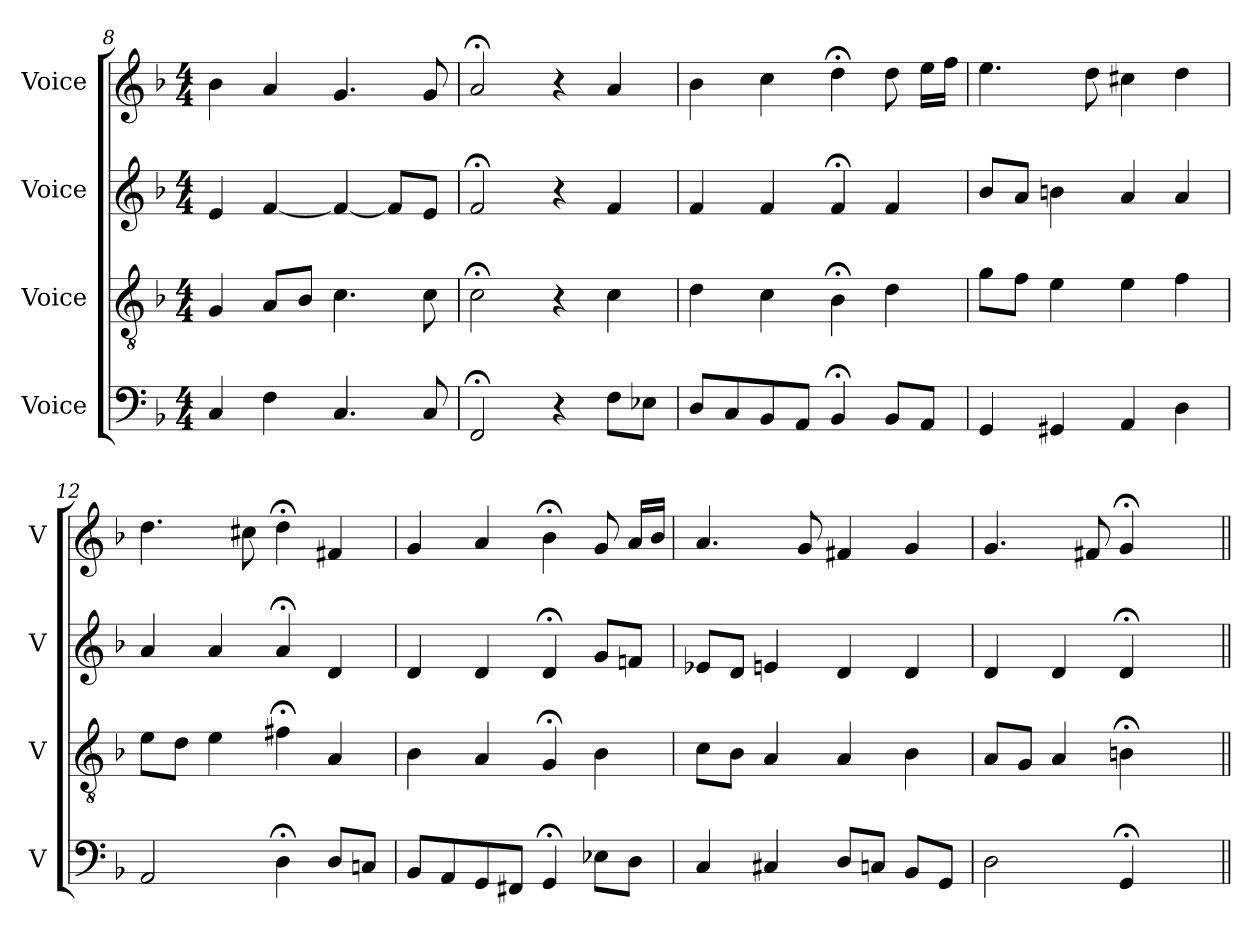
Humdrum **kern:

**kern	**kern	**kern	**kern
*part4	*part3	*part2	*part1
*staff4	*staff3	*staff2	*staff1
*I"Voice	*I"Voice	*I"Voice	*I"Voice
*I'V	*I'V	*I'V	*I'V
*clefF4	*clefGv2	*clefG2	*clefG2
*k[b-]	*k[b-]	*k[b-]	*k[b-]
*M4/4	*M4/4	*M4/4	*M4/4
=8	=8	=8	=8
4C/	4G/	4e/	4b-\
4F\	8A/L	[4f/	4a/
.	8B-/J	.	.
4.C/	4.c\	4f/_	4.g/
.	.	8f/L]	.
8C/	8c\	8e/J	8g/
=9	=9	=9	=9
2FF;/	2c;\	2f;/	2a;/
4r	4r	4r	4r
8F\L	4c\	4f/	4a/
8E-X\J	.	.	.
!!LO:LB:g=z
=10	=10	=10	=10
8D/L	4d\	4f/	4b-\
8C/	.	.	.
8BB-/	4c\	4f/	4cc\
8AA/J	.	.	.
4BB-;/	4B-;\	4f;/	4dd;\
8BB-/L	4d\	4f/	8dd\
8AA/J	.	.	16ee\LL
.	.	.	16ff\JJ
=11	=11	=11	=11
4GG/	8g\L	8b-/L	4.ee\
.	8f\J	8a/J	.
4GG#X/	4e\	4bn\	.
.	.	.	8dd\
4AA/	4e\	4a/	4cc#X\
4D\	4f\	4a/	4dd\
=12	=12	=12	=12
2AA/	8e\L	4a/	4.dd\
.	8d\J	.	.
.	4e\	4a/	.
.	.	.	8cc#X\
4D;\	4f#X;\	4a;/	4dd;\
8D/L	4A/	4d/	4f#X/
8Cn/J	.	.	.
=13	=13	=13	=13
8BB-/L	4B-\	4d/	4g/
8AA/	.	.	.
8GG/	4A/	4d/	4a/
8FF#X/J	.	.	.
4GG;/	4G;/	4d;/	4b-;\
8E-X\L	4B-\	8g/L	8g/
8D\J	.	8fn/J	16a/LL
.	.	.	16b-/JJ
!!LO:PB:g=z
=14	=14	=14	=14
4C/	8c\L	8e-X/L	4.a/
.	8B-\J	8d/J	.
4C#X/	4A/	4en/	.
.	.	.	8g/
8D/L	4A/	4d/	4f#X/
8Cn/J	.	.	.
8BB-/L	4B-\	4d/	4g/
8GG/J	.	.	.
=15	=15	=15	=15
2D\	8A/L	4d/	4.g/
.	8G/J	.	.
.	4A/	4d/	.
.	.	.	8f#X/
4GG;/	4Bn;\	4d;/	4g;/
4ryy	4ryy	4ryy	4ryy
=||	=||	=||	=||
*-	*-	*-	*-
